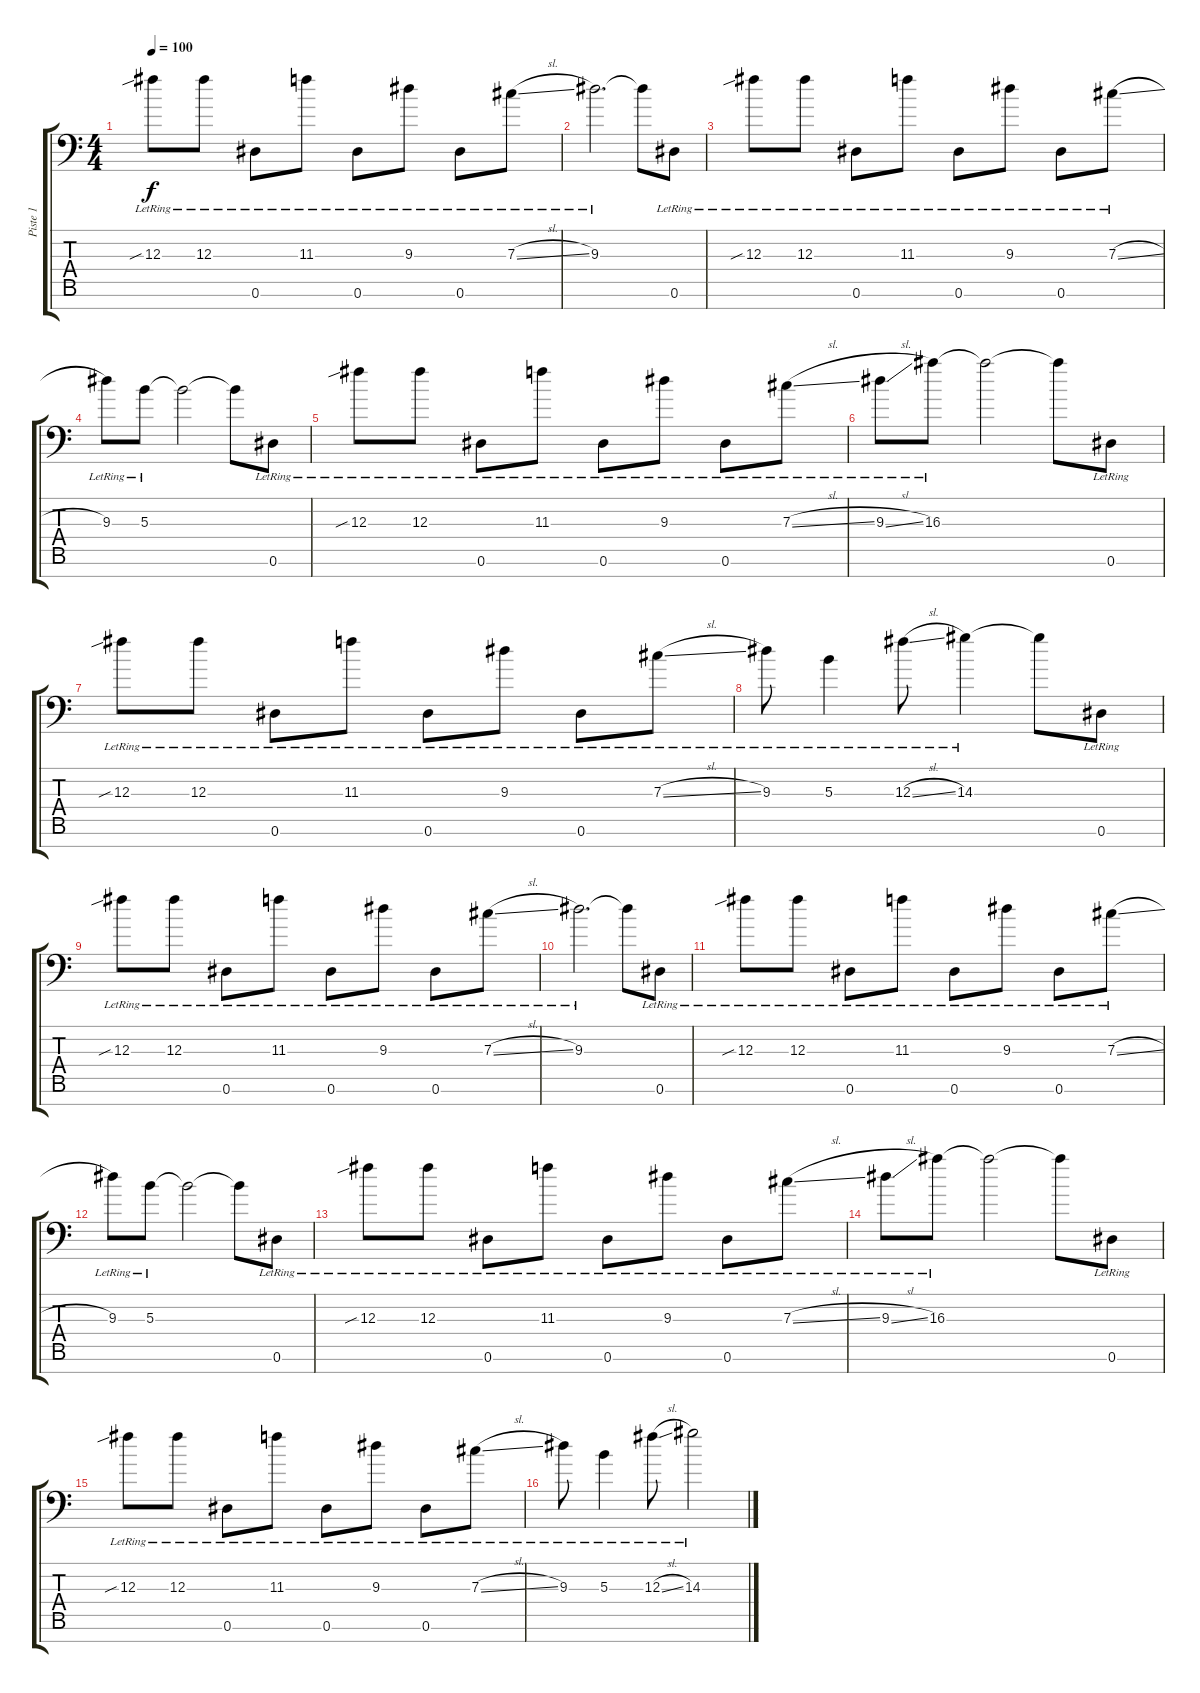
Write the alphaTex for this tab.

\track ("Piste 1" "Piste 1") {instrument overdrivenguitar}
\staff {score tabs}
\tuning (Eb4 Bb3 Gb3 Db3 Ab2 Eb2 Bb1) {hide}
\ts (4 4)
\tempo 100
\clef f4
\ks c
12.3{sib lr}.8{dy f instrument acousticguitarsteel} 12.3{lr}.8 0.6{lr}.8 11.3{lr}.8 0.6{lr}.8 9.3{lr}.8 0.6{lr}.8 7.3{sl lr}.8 |
9.3{lr}.2{d} 9.3{t}.8 0.6{lr}.8 |
12.3{sib lr}.8 12.3{lr}.8 0.6{lr}.8 11.3{lr}.8 0.6{lr}.8 9.3{lr}.8 0.6{lr}.8 7.3{sl lr}.8 |
9.3{lr}.8 5.3{lr}.8 5.3{t}.2 5.3{t}.8 0.6{lr}.8 |
12.3{sib lr}.8 12.3{lr}.8 0.6{lr}.8 11.3{lr}.8 0.6{lr}.8 9.3{lr}.8 0.6{lr}.8 7.3{sl lr}.8 |
9.3{sl lr}.8 16.3{lr}.8 16.3{t}.2 16.3{t}.8 0.6{lr}.8 |
12.3{sib lr}.8 12.3{lr}.8 0.6{lr}.8 11.3{lr}.8 0.6{lr}.8 9.3{lr}.8 0.6{lr}.8 7.3{sl lr}.8 |
9.3{lr}.8 5.3{lr}.4 12.3{sl lr}.8 14.3{lr}.4 14.3{t}.8 0.6{lr}.8 |
12.3{sib lr}.8 12.3{lr}.8 0.6{lr}.8 11.3{lr}.8 0.6{lr}.8 9.3{lr}.8 0.6{lr}.8 7.3{sl lr}.8 |
9.3{lr}.2{d} 9.3{t}.8 0.6{lr}.8 |
12.3{sib lr}.8 12.3{lr}.8 0.6{lr}.8 11.3{lr}.8 0.6{lr}.8 9.3{lr}.8 0.6{lr}.8 7.3{sl lr}.8 |
9.3{lr}.8 5.3{lr}.8 5.3{t}.2 5.3{t}.8 0.6{lr}.8 |
12.3{sib lr}.8 12.3{lr}.8 0.6{lr}.8 11.3{lr}.8 0.6{lr}.8 9.3{lr}.8 0.6{lr}.8 7.3{sl lr}.8 |
9.3{sl lr}.8 16.3{lr}.8 16.3{t}.2 16.3{t}.8 0.6{lr}.8 |
12.3{sib lr}.8 12.3{lr}.8 0.6{lr}.8 11.3{lr}.8 0.6{lr}.8 9.3{lr}.8 0.6{lr}.8 7.3{sl lr}.8 |
9.3{lr}.8 5.3{lr}.4 12.3{sl lr}.8 14.3{lr}.2
